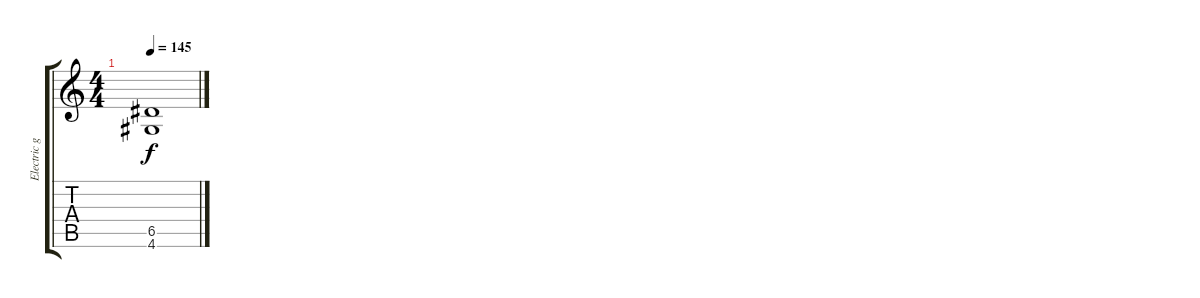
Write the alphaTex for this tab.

\track ("Electric guitar" "Electric g") {instrument distortionguitar}
\staff {score tabs}
\tuning (E4 B3 G3 D3 A2 E2) {hide}
\ts (4 4)
\tempo 145
\clef g2
\ks c
(6.5 4.6).1{dy f}
